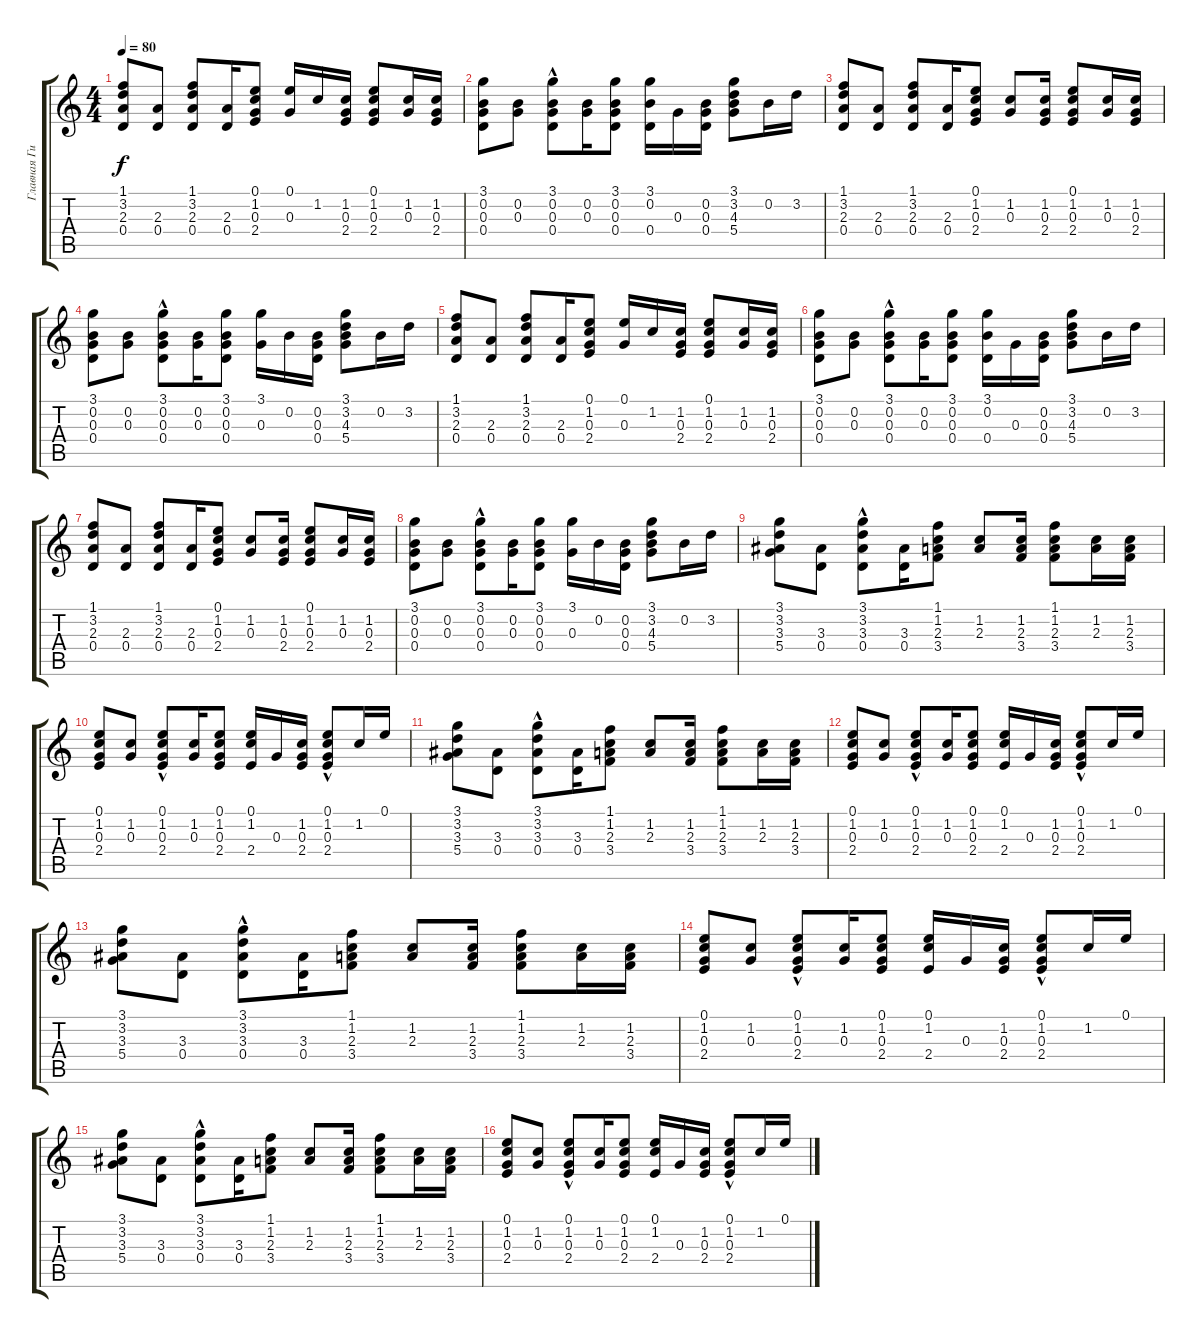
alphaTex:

\track ("Главная Гитара" "Главная Ги") {instrument acousticguitarsteel}
\staff {score tabs}
\tuning (E4 B3 G3 D3 A2 E2) {hide}
\ts (4 4)
\tempo 80
\clef g2
\ks c
(1.1 3.2 2.3 0.4).8{dy f} (2.3 0.4).8 (1.1 3.2 2.3 0.4).8 (2.3 0.4).16 (0.1 1.2 0.3 2.4).8 (0.1 0.3).16 1.2.16 (1.2 0.3 2.4).16 (0.1 1.2 0.3 2.4).8 (1.2 0.3).16 (1.2 0.3 2.4).16 |
(3.1 0.2 0.3 0.4).8 (0.2 0.3).8 (3.1{hac} 0.2 0.3 0.4{hac}).8 (0.2 0.3).16 (3.1 0.2 0.3 0.4).8 (3.1 0.2 0.4).16 0.3.16 (0.2 0.3 0.4).16 (3.1 3.2 4.3 5.4).8 0.2.16 3.2.16 |
(1.1 3.2 2.3 0.4).8 (2.3 0.4).8 (1.1 3.2 2.3 0.4).8 (2.3 0.4).16 (0.1 1.2 0.3 2.4).8 (1.2 0.3).8 (1.2 0.3 2.4).16 (0.1 1.2 0.3 2.4).8 (1.2 0.3).16 (1.2 0.3 2.4).16 |
(3.1 0.2 0.3 0.4).8 (0.2 0.3).8 (3.1{hac} 0.2 0.3 0.4{hac}).8 (0.2 0.3).16 (3.1 0.2 0.3 0.4).8 (3.1 0.3).16 0.2.16 (0.2 0.3 0.4).16 (3.1 3.2 4.3 5.4).8 0.2.16 3.2.16 |
(1.1 3.2 2.3 0.4).8 (2.3 0.4).8 (1.1 3.2 2.3 0.4).8 (2.3 0.4).16 (0.1 1.2 0.3 2.4).8 (0.1 0.3).16 1.2.16 (1.2 0.3 2.4).16 (0.1 1.2 0.3 2.4).8 (1.2 0.3).16 (1.2 0.3 2.4).16 |
(3.1 0.2 0.3 0.4).8 (0.2 0.3).8 (3.1{hac} 0.2 0.3 0.4{hac}).8 (0.2 0.3).16 (3.1 0.2 0.3 0.4).8 (3.1 0.2 0.4).16 0.3.16 (0.2 0.3 0.4).16 (3.1 3.2 4.3 5.4).8 0.2.16 3.2.16 |
(1.1 3.2 2.3 0.4).8 (2.3 0.4).8 (1.1 3.2 2.3 0.4).8 (2.3 0.4).16 (0.1 1.2 0.3 2.4).8 (1.2 0.3).8 (1.2 0.3 2.4).16 (0.1 1.2 0.3 2.4).8 (1.2 0.3).16 (1.2 0.3 2.4).16 |
(3.1 0.2 0.3 0.4).8 (0.2 0.3).8 (3.1{hac} 0.2 0.3 0.4{hac}).8 (0.2 0.3).16 (3.1 0.2 0.3 0.4).8 (3.1 0.3).16 0.2.16 (0.2 0.3 0.4).16 (3.1 3.2 4.3 5.4).8 0.2.16 3.2.16 |
(3.1 3.2 3.3 5.4).8 (3.3 0.4).8 (3.1{hac} 3.2{hac} 3.3 0.4).8 (3.3 0.4).16 (1.1 1.2 2.3 3.4).8 (1.2 2.3).8 (1.2 2.3 3.4).16 (1.1 1.2 2.3 3.4).8 (1.2 2.3).16 (1.2 2.3 3.4).16 |
(0.1 1.2 0.3 2.4).8 (1.2 0.3).8 (0.1{hac} 1.2 0.3 2.4{hac}).8 (1.2 0.3).16 (0.1 1.2 0.3 2.4).8 (0.1 1.2 2.4).16 0.3.16 (1.2 0.3 2.4).16 (0.1 1.2 0.3 2.4{hac}).8 1.2.16 0.1.16 |
(3.1 3.2 3.3 5.4).8 (3.3 0.4).8 (3.1{hac} 3.2{hac} 3.3 0.4).8 (3.3 0.4).16 (1.1 1.2 2.3 3.4).8 (1.2 2.3).8 (1.2 2.3 3.4).16 (1.1 1.2 2.3 3.4).8 (1.2 2.3).16 (1.2 2.3 3.4).16 |
(0.1 1.2 0.3 2.4).8 (1.2 0.3).8 (0.1{hac} 1.2 0.3 2.4{hac}).8 (1.2 0.3).16 (0.1 1.2 0.3 2.4).8 (0.1 1.2 2.4).16 0.3.16 (1.2 0.3 2.4).16 (0.1 1.2 0.3 2.4{hac}).8 1.2.16 0.1.16 |
(3.1 3.2 3.3 5.4).8 (3.3 0.4).8 (3.1{hac} 3.2{hac} 3.3 0.4).8 (3.3 0.4).16 (1.1 1.2 2.3 3.4).8 (1.2 2.3).8 (1.2 2.3 3.4).16 (1.1 1.2 2.3 3.4).8 (1.2 2.3).16 (1.2 2.3 3.4).16 |
(0.1 1.2 0.3 2.4).8 (1.2 0.3).8 (0.1{hac} 1.2 0.3 2.4{hac}).8 (1.2 0.3).16 (0.1 1.2 0.3 2.4).8 (0.1 1.2 2.4).16 0.3.16 (1.2 0.3 2.4).16 (0.1 1.2 0.3 2.4{hac}).8 1.2.16 0.1.16 |
(3.1 3.2 3.3 5.4).8 (3.3 0.4).8 (3.1{hac} 3.2{hac} 3.3 0.4).8 (3.3 0.4).16 (1.1 1.2 2.3 3.4).8 (1.2 2.3).8 (1.2 2.3 3.4).16 (1.1 1.2 2.3 3.4).8 (1.2 2.3).16 (1.2 2.3 3.4).16 |
(0.1 1.2 0.3 2.4).8 (1.2 0.3).8 (0.1{hac} 1.2 0.3 2.4{hac}).8 (1.2 0.3).16 (0.1 1.2 0.3 2.4).8 (0.1 1.2 2.4).16 0.3.16 (1.2 0.3 2.4).16 (0.1 1.2 0.3 2.4{hac}).8 1.2.16 0.1.16
